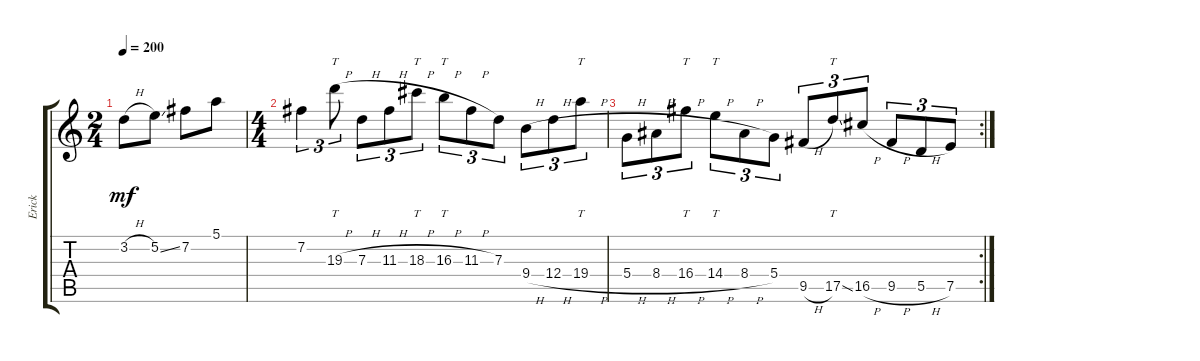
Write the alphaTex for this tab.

\track ("Erick" "Erick") {instrument electricguitarclean}
\staff {score tabs}
\tuning (E4 B3 G3 D3 A2 E2) {hide}
\ts (2 4)
\tempo 200
\clef g2
\ks c
3.2{h}.8{dy mf} 5.2{ss}.8 7.2.8 5.1.8 |
\ts (4 4)
7.2.4{tu (3 2)} 19.3{h}.8{tt tu (3 2)} 7.3{h}.8{tu (3 2)} 11.3{h}.8{tu (3 2)} 18.3{h}.8{tt tu (3 2)} 16.3{h}.8{tt tu (3 2)} 11.3{h}.8{tu (3 2)} 7.3.8{tu (3 2)} 9.4{h}.8{tu (3 2)} 12.4{h}.8{tu (3 2)} 19.4{h}.8{tt tu (3 2)} |
\rc 2
5.4{h}.8{tu (3 2)} 8.4{h}.8{tu (3 2)} 16.4{h}.8{tt tu (3 2)} 14.4{h}.8{tt tu (3 2)} 8.4{h}.8{tu (3 2)} 5.4.8{tu (3 2)} 9.5{h}.8{tu (3 2)} 17.5{ss}.8{tt tu (3 2)} 16.5{h}.8{tu (3 2)} 9.5{h}.8{tu (3 2)} 5.5{h}.8{tu (3 2)} 7.5.8{tu (3 2)}
